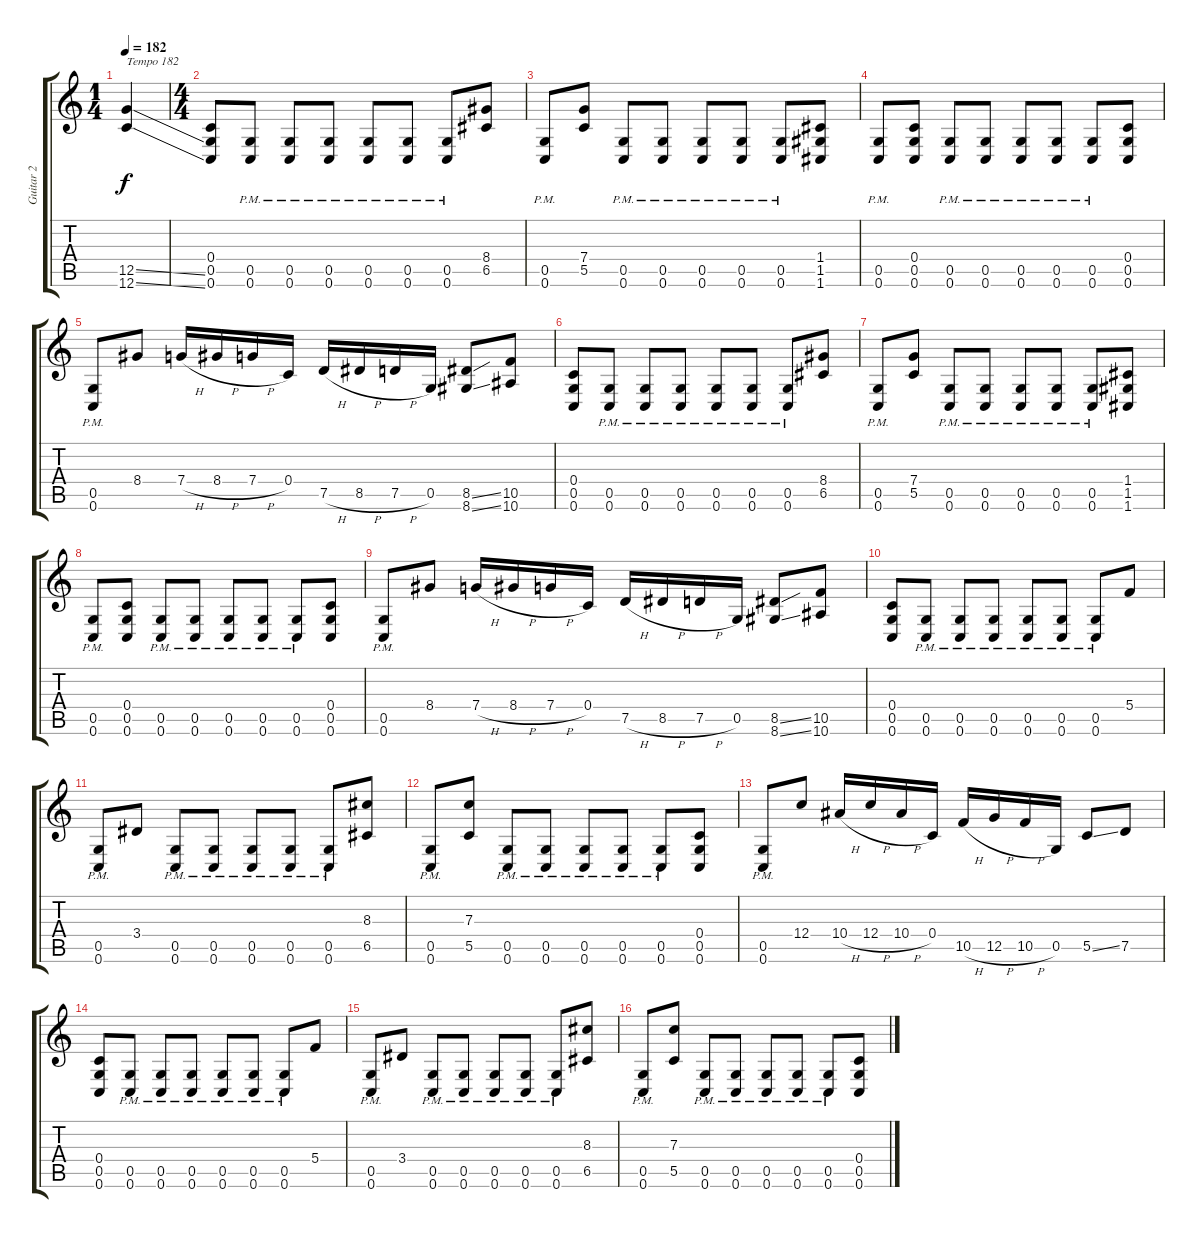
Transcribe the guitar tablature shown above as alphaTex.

\track ("Guitar 2" "Guitar 2") {instrument distortionguitar}
\staff {score tabs}
\tuning (D4 A3 F3 C3 G2 C2) {hide}
\ts (1 4)
\tempo 182
\clef g2
\ks c
(12.5{ss} 12.6{ss}).4{txt "Tempo 182" dy f instrument distortionguitar} |
\ts (4 4)
(0.4 0.5 0.6).8 (0.5{pm} 0.6{pm}).8 (0.5{pm} 0.6{pm}).8 (0.5{pm} 0.6{pm}).8 (0.5{pm} 0.6{pm}).8 (0.5{pm} 0.6{pm}).8 (0.5{pm} 0.6{pm}).8 (8.4 6.5).8 |
(0.5{pm} 0.6{pm}).8 (7.4 5.5).8 (0.5{pm} 0.6{pm}).8 (0.5{pm} 0.6{pm}).8 (0.5{pm} 0.6{pm}).8 (0.5{pm} 0.6{pm}).8 (0.5{pm} 0.6{pm}).8 (1.4 1.5 1.6).8 |
(0.5{pm} 0.6{pm}).8 (0.4 0.5 0.6).8 (0.5{pm} 0.6{pm}).8 (0.5{pm} 0.6{pm}).8 (0.5{pm} 0.6{pm}).8 (0.5{pm} 0.6{pm}).8 (0.5{pm} 0.6{pm}).8 (0.4 0.5 0.6).8 |
(0.5{pm} 0.6{pm}).8 8.4.8 7.4{h}.16 8.4{h}.16 7.4{h}.16 0.4.16 7.5{h}.16 8.5{h}.16 7.5{h}.16 0.5.16 (8.5{ss} 8.6{ss}).8 (10.5 10.6).8 |
(0.4 0.5 0.6).8 (0.5{pm} 0.6{pm}).8 (0.5{pm} 0.6{pm}).8 (0.5{pm} 0.6{pm}).8 (0.5{pm} 0.6{pm}).8 (0.5{pm} 0.6{pm}).8 (0.5{pm} 0.6{pm}).8 (8.4 6.5).8 |
(0.5{pm} 0.6{pm}).8 (7.4 5.5).8 (0.5{pm} 0.6{pm}).8 (0.5{pm} 0.6{pm}).8 (0.5{pm} 0.6{pm}).8 (0.5{pm} 0.6{pm}).8 (0.5{pm} 0.6{pm}).8 (1.4 1.5 1.6).8 |
(0.5{pm} 0.6{pm}).8 (0.4 0.5 0.6).8 (0.5{pm} 0.6{pm}).8 (0.5{pm} 0.6{pm}).8 (0.5{pm} 0.6{pm}).8 (0.5{pm} 0.6{pm}).8 (0.5{pm} 0.6{pm}).8 (0.4 0.5 0.6).8 |
(0.5{pm} 0.6{pm}).8 8.4.8 7.4{h}.16 8.4{h}.16 7.4{h}.16 0.4.16 7.5{h}.16 8.5{h}.16 7.5{h}.16 0.5.16 (8.5{ss} 8.6{ss}).8 (10.5 10.6).8 |
(0.4 0.5 0.6).8 (0.5{pm} 0.6{pm}).8 (0.5{pm} 0.6{pm}).8 (0.5{pm} 0.6{pm}).8 (0.5{pm} 0.6{pm}).8 (0.5{pm} 0.6{pm}).8 (0.5{pm} 0.6{pm}).8 5.4.8 |
(0.5{pm} 0.6{pm}).8 3.4.8 (0.5{pm} 0.6{pm}).8 (0.5{pm} 0.6{pm}).8 (0.5{pm} 0.6{pm}).8 (0.5{pm} 0.6{pm}).8 (0.5{pm} 0.6{pm}).8 (8.3 6.5).8 |
(0.5{pm} 0.6{pm}).8 (7.3 5.5).8 (0.5{pm} 0.6{pm}).8 (0.5{pm} 0.6{pm}).8 (0.5{pm} 0.6{pm}).8 (0.5{pm} 0.6{pm}).8 (0.5{pm} 0.6{pm}).8 (0.4 0.5 0.6).8 |
(0.5{pm} 0.6{pm}).8 12.4.8 10.4{h}.16 12.4{h}.16 10.4{h}.16 0.4.16 10.5{h}.16 12.5{h}.16 10.5{h}.16 0.5.16 5.5{ss}.8 7.5.8 |
(0.4 0.5 0.6).8 (0.5{pm} 0.6{pm}).8 (0.5{pm} 0.6{pm}).8 (0.5{pm} 0.6{pm}).8 (0.5{pm} 0.6{pm}).8 (0.5{pm} 0.6{pm}).8 (0.5{pm} 0.6{pm}).8 5.4.8 |
(0.5{pm} 0.6{pm}).8 3.4.8 (0.5{pm} 0.6{pm}).8 (0.5{pm} 0.6{pm}).8 (0.5{pm} 0.6{pm}).8 (0.5{pm} 0.6{pm}).8 (0.5{pm} 0.6{pm}).8 (8.3 6.5).8 |
(0.5{pm} 0.6{pm}).8 (7.3 5.5).8 (0.5{pm} 0.6{pm}).8 (0.5{pm} 0.6{pm}).8 (0.5{pm} 0.6{pm}).8 (0.5{pm} 0.6{pm}).8 (0.5{pm} 0.6{pm}).8 (0.4 0.5 0.6).8
